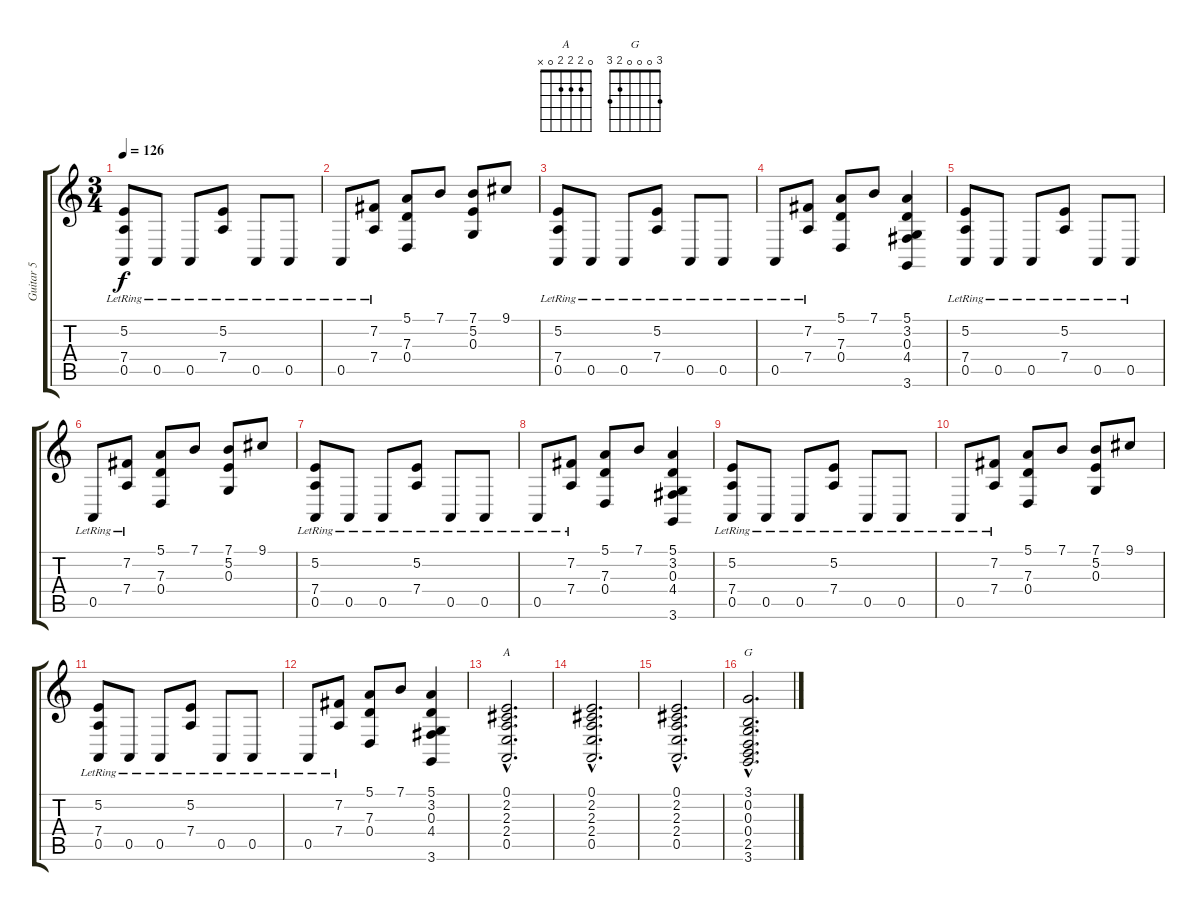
\track ("Guitar 5" "Guitar 5") {instrument shakuhachi}
\staff {score tabs}
\tuning (E4 B3 G3 D3 A2 E2) {hide}
\chord ("A" 0 2 2 2 0 x)
\chord ("G" 3 0 0 0 2 3)
\ts (3 4)
\tempo 126
\clef g2
\ks c
(5.2{lr} 7.4{lr} 0.5{lr}).8{dy f} 0.5{lr}.8 0.5{lr}.8 (5.2{lr} 7.4{lr}).8 0.5{lr}.8 0.5{lr}.8 |
0.5{lr}.8 (7.2{lr} 7.4{lr}).8 (5.1 7.3 0.4).8 7.1.8 (7.1 5.2 0.3).8 9.1.8 |
(5.2{lr} 7.4{lr} 0.5{lr}).8 0.5{lr}.8 0.5{lr}.8 (5.2{lr} 7.4{lr}).8 0.5{lr}.8 0.5{lr}.8 |
0.5{lr}.8 (7.2{lr} 7.4{lr}).8 (5.1 7.3 0.4).8 7.1.8 (5.1 3.2 0.3 4.4 3.6).4 |
(5.2{lr} 7.4{lr} 0.5{lr}).8 0.5{lr}.8 0.5{lr}.8 (5.2{lr} 7.4{lr}).8 0.5{lr}.8 0.5{lr}.8 |
0.5{lr}.8 (7.2{lr} 7.4{lr}).8 (5.1 7.3 0.4).8 7.1.8 (7.1 5.2 0.3).8 9.1.8 |
(5.2{lr} 7.4{lr} 0.5{lr}).8 0.5{lr}.8 0.5{lr}.8 (5.2{lr} 7.4{lr}).8 0.5{lr}.8 0.5{lr}.8 |
0.5{lr}.8 (7.2{lr} 7.4{lr}).8 (5.1 7.3 0.4).8 7.1.8 (5.1 3.2 0.3 4.4 3.6).4 |
(5.2{lr} 7.4{lr} 0.5{lr}).8 0.5{lr}.8 0.5{lr}.8 (5.2{lr} 7.4{lr}).8 0.5{lr}.8 0.5{lr}.8 |
0.5{lr}.8 (7.2{lr} 7.4{lr}).8 (5.1 7.3 0.4).8 7.1.8 (7.1 5.2 0.3).8 9.1.8 |
(5.2{lr} 7.4{lr} 0.5{lr}).8 0.5{lr}.8 0.5{lr}.8 (5.2{lr} 7.4{lr}).8 0.5{lr}.8 0.5{lr}.8 |
0.5{lr}.8 (7.2{lr} 7.4{lr}).8 (5.1 7.3 0.4).8 7.1.8 (5.1 3.2 0.3 4.4 3.6).4 |
(0.1{hac} 2.2{hac} 2.3{hac} 2.4{hac} 0.5{hac}).2{d ch "A"} |
(0.1{hac} 2.2{hac} 2.3{hac} 2.4{hac} 0.5{hac}).2{d} |
(0.1{hac} 2.2{hac} 2.3{hac} 2.4{hac} 0.5{hac}).2{d} |
(3.1{hac} 0.2{hac} 0.3{hac} 0.4{hac} 2.5{hac} 3.6{hac}).2{d ch "G"}
